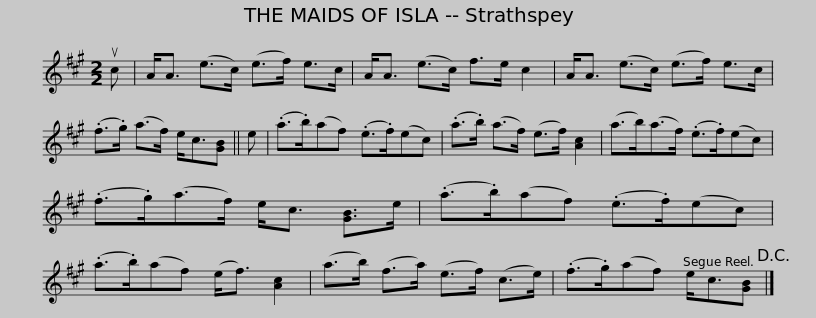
X:1
L:1/8
M:2/2
I:linebreak $
K:A
V:1 treble
V:1
 uc | A<A (e>c) (e>f) e>c | A<A (e>c) f>e c2 | A<A (e>c) (e>f) e>c | (.f>.g) (a>f) e<c[GB] || %5
 e |$ (.a>.b)(af) (.e>.f)(ec) | (.a>.b) (a>f) (e>f) [Ac]2 | (a>b)(a>f) (.e>.f)(ec) | (.f>.g)(a>f) e<c [GB]>e |$ %10
 (.a>.b)(af) (.e>.f)(ec) | (.a>.b)(af) (e<f) [Ac]2 | (a>b) (f>a) (e>f) (c>e) | (.f>.g)(af) e<c[GB]!D.C.! |] %14
